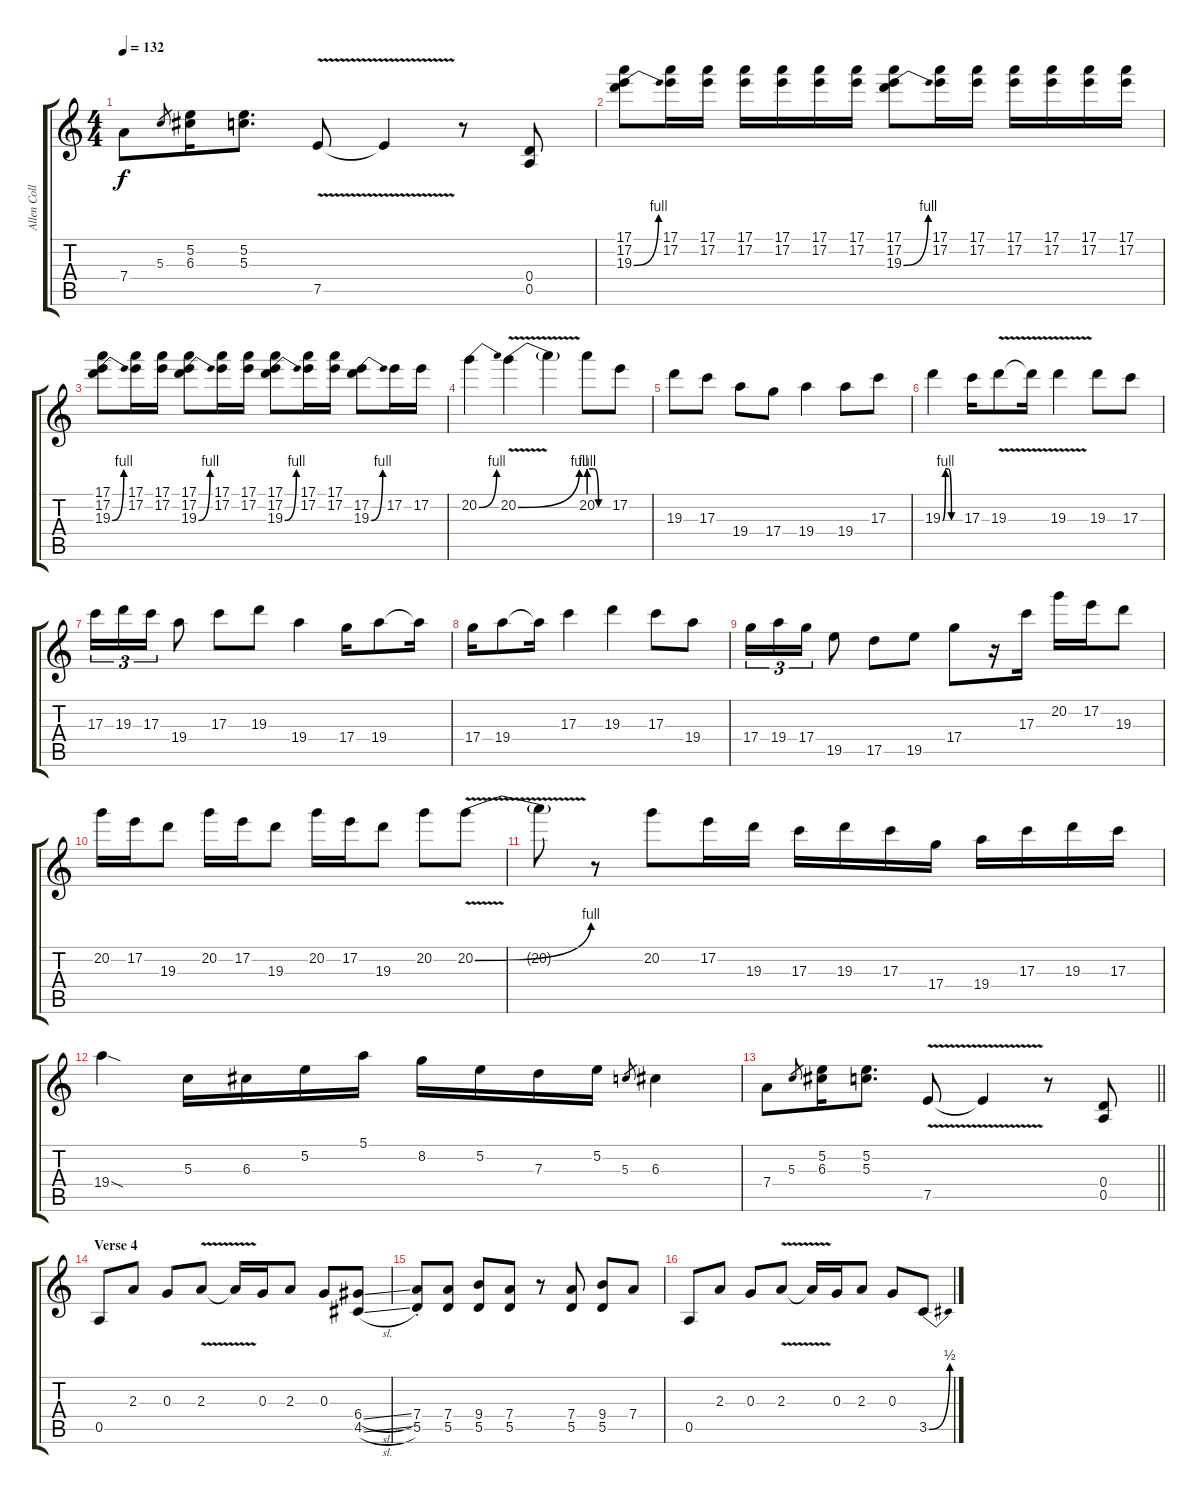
\track ("Allen Collins" "Allen Coll") {instrument distortionguitar}
\staff {score tabs}
\tuning (E4 B3 G3 D3 A2 E2) {hide}
\ts (4 4)
\tempo 132
\clef g2
\ks c
7.4.8{dy f} 5.3.8{gr} (5.2 6.3).16 (5.2 5.3).8{d} 7.5{v}.8 7.5{t}.4 r.8 (0.4 0.5).8 |
(17.1 17.2 19.3{be (bend 0 0 60 4)}).8 (17.1 17.2).16 (17.1 17.2).16 (17.1 17.2).16 (17.1 17.2).16 (17.1 17.2).16 (17.1 17.2).16 (17.1 17.2 19.3{be (bend 0 0 60 4)}).8 (17.1 17.2).16 (17.1 17.2).16 (17.1 17.2).16 (17.1 17.2).16 (17.1 17.2).16 (17.1 17.2).16 |
(17.1 17.2 19.3{be (bend 0 0 60 4)}).8 (17.1 17.2).16 (17.1 17.2).16 (17.1 17.2 19.3{be (bend 0 0 60 4)}).8 (17.1 17.2).16 (17.1 17.2).16 (17.1 17.2 19.3{be (bend 0 0 60 4)}).8 (17.1 17.2).16 (17.1 17.2).16 (17.2 19.3{be (bend 0 0 60 4)}).8 17.2.16 17.2.16 |
20.2{be (bend 0 0 60 4)}.4 20.2{be (bend 0 0 60 4) v}.4 20.2{t}.4 20.2{be (custom 0 4 15 4 30 0 60 0)}.8 17.2.8 |
19.3.8 17.3.8 19.4.8 17.4.8 19.4.4 19.4.8 17.3.8 |
19.3{be (custom 0 0 10 4 20 4 30 0 60 0)}.4 17.3.16 19.3{v}.8 19.3{t}.16 19.3{v}.4 19.3.8 17.3.8 |
17.3.16{tu (3 2)} 19.3.16{tu (3 2)} 17.3.16{tu (3 2)} 19.4.8 17.3.8 19.3.8 19.4.4 17.4.16 19.4.8 19.4{t}.16 |
17.4.16 19.4.8 19.4{t}.16 17.3.4 19.3.4 17.3.8 19.4.8 |
17.4.16{tu (3 2)} 19.4.16{tu (3 2)} 17.4.16{tu (3 2)} 19.5.8 17.5.8 19.5.8 17.4.8 r.16 17.3.16 20.2.16 17.2.16 19.3.8 |
20.2.16 17.2.16 19.3.8 20.2.16 17.2.16 19.3.8 20.2.16 17.2.16 19.3.8 20.2.8 20.2{be (bend 0 0 60 4) v}.8 |
20.2{t}.8 r.8 20.2.8 17.2.16 19.3.16 17.3.16 19.3.16 17.3.16 17.4.16 19.4.16 17.3.16 19.3.16 17.3.16 |
19.4{sod}.4 5.3.16 6.3.16 5.2.16 5.1.16 8.2.16 5.2.16 7.3.16 5.2.16 5.3.8{gr} 6.3.4 |
\barLineRight lightlight
7.4.8 5.3.8{gr} (5.2 6.3).16 (5.2 5.3).8{d} 7.5{v}.8 7.5{t}.4 r.8 (0.4 0.5).8 |
\section ("" "Verse 4")
0.5.8 2.3.8 0.3.8 2.3{v}.8 2.3{t}.16 0.3.16 2.3.8 0.3.8 (6.4{sl} 4.5{sl}).8 |
(7.4{st} 5.5{st}).8 (7.4 5.5).8 (9.4 5.5).8 (7.4 5.5).8 r.8 (7.4 5.5).8 (9.4 5.5).8 7.4.8 |
0.5.8 2.3.8 0.3.8 2.3{v}.8 2.3{t}.16 0.3.16 2.3.8 0.3.8 3.5{be (bend 0 0 60 2)}.8
